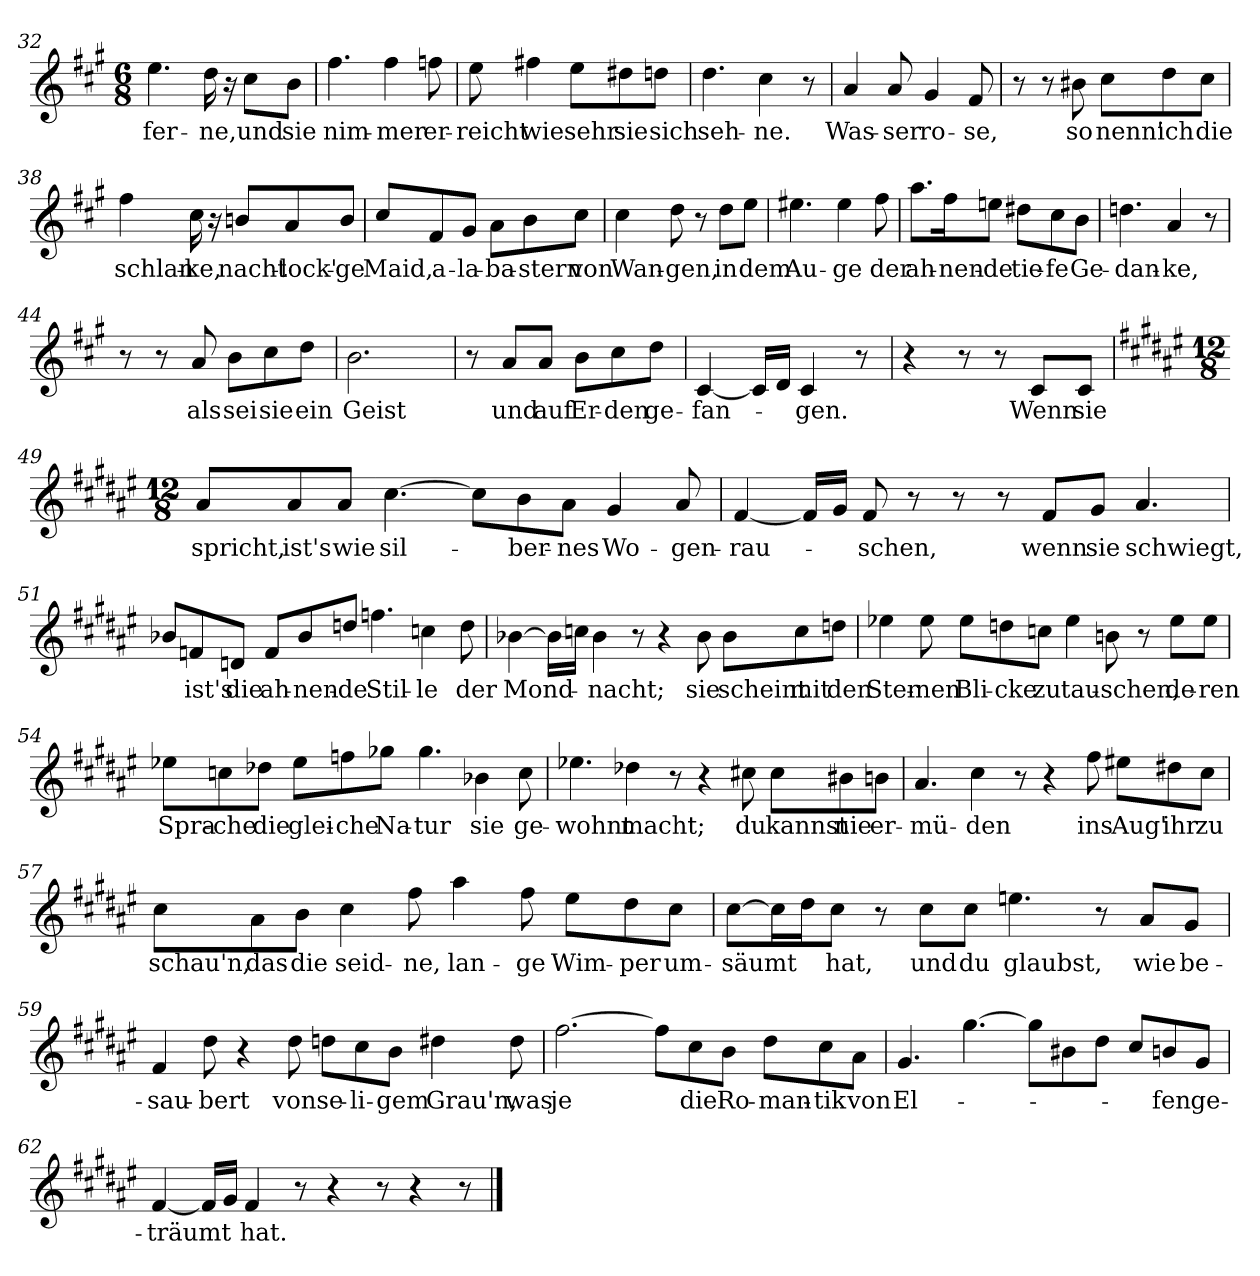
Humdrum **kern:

**kern	**text
*part1	*part1
*staff1	*staff1
*clefG2	*
*k[f#c#g#]	*
*M6/8	*
=32	=32
!	!LO:LY:b
4.ee\	fer-
!	!LO:LY:b
16dd\	-ne,
16r	.
!	!LO:LY:b
8cc#\L	und
!	!LO:LY:b
8b\J	sie
=33	=33
!	!LO:LY:b
4.ff#\	nim-
!	!LO:LY:b
4ff#\	-mer
!	!LO:LY:b
8ffn\	er-
=34	=34
!	!LO:LY:b
8ee\	-reicht
!	!LO:LY:b
4ff#X\	wie
!	!LO:LY:b
8ee\L	sehr
!	!LO:LY:b
8dd#X\	sie
!	!LO:LY:b
8ddn\J	sich
!!LO:LB:g=z
=35	=35
!	!LO:LY:b
4.dd\	seh-
!	!LO:LY:b
4cc#\	-ne.
8r	.
=36	=36
!	!LO:LY:b
4a/	Was-
!	!LO:LY:b
8a/	-ser
!	!LO:LY:b
4g#/	ro-
!	!LO:LY:b
8f#/	-se,
=37	=37
8r	.
8r	.
!	!LO:LY:b
8b#X\	so
!	!LO:LY:b
8cc#\L	nenn'
!	!LO:LY:b
8dd\	ich
!	!LO:LY:b
8cc#\J	die
=38	=38
!	!LO:LY:b
4ff#\	schlan-
!	!LO:LY:b
16cc#\	-ke,
16r	.
!	!LO:LY:b
8bn/L	nacht-
!	!LO:LY:b
8a/	-lock'-
!	!LO:LY:b
8b/J	-ge
=39	=39
!	!LO:LY:b
8cc#/L	Maid,
!	!LO:LY:b
8f#/	a-
!	!LO:LY:b
8g#/J	-la-
!	!LO:LY:b
8a\L	-ba-
!	!LO:LY:b
8b\	-stern
!	!LO:LY:b
8cc#\J	von
=40	=40
!	!LO:LY:b
4cc#\	Wan-
!	!LO:LY:b
8dd\	-gen,
8r	.
!	!LO:LY:b
8dd\L	in
!	!LO:LY:b
8ee\J	dem
!!LO:LB:g=z
=41	=41
!	!LO:LY:b
4.ee#X\	Au-
!	!LO:LY:b
4ee#\	-ge
!	!LO:LY:b
8ff#\	der
=42	=42
!	!LO:LY:b
8.aa\L	ah-
!	!LO:LY:b
16ff#\K	-nen-
!	!LO:LY:b
8een\J	-de
!	!LO:LY:b
8dd#X\L	tie-
!	!LO:LY:b
8cc#\	-fe
!	!LO:LY:b
8b\J	Ge-
=43	=43
!	!LO:LY:b
4.ddn\	-dan-
!	!LO:LY:b
4a/	-ke,
8r	.
=44	=44
8r	.
8r	.
!	!LO:LY:b
8a/	als
!	!LO:LY:b
8b\L	sei
!	!LO:LY:b
8cc#\	sie
!	!LO:LY:b
8dd\J	ein
=45	=45
!	!LO:LY:b
2.b\	Geist
=46	=46
8r	.
!	!LO:LY:b
8a/L	und
!	!LO:LY:b
8a/J	auf
!	!LO:LY:b
8b\L	Er-
!	!LO:LY:b
8cc#\	-den
!	!LO:LY:b
8dd\J	ge-
=47	=47
!	!LO:LY:b
[4c#/	-fan-
16c#/LL]	.
16d/JJ	.
!	!LO:LY:b
4c#/	-gen.
8r	.
!!LO:LB:g=z
=48	=48
4r	.
8r	.
8r	.
!	!LO:LY:b
8c#/L	Wenn
!	!LO:LY:b
8c#/J	sie
=49	=49
*k[f#c#g#d#a#e#]	*
*M12/8	*
!	!LO:LY:b
8a#/L	spricht,
!	!LO:LY:b
8a#/	ist's
!	!LO:LY:b
8a#/J	wie
!	!LO:LY:b
[4.cc#\	sil-
8cc#\L]	.
!	!LO:LY:b
8b\	-ber-
!	!LO:LY:b
8a#\J	-nes
!	!LO:LY:b
4g#/	Wo-
!	!LO:LY:b
8a#/	-gen-
=50	=50
!	!LO:LY:b
[4f#/	-rau-
16f#/LL]	.
16g#/JJ	.
!	!LO:LY:b
8f#/	-schen,
8r	.
8r	.
8r	.
!	!LO:LY:b
8f#/L	wenn
!	!LO:LY:b
8g#/J	sie
!	!LO:LY:b
4.a#/	schwiegt,
!!LO:LB:g=z
=51	=51
8b-X/L	.
!	!LO:LY:b
8fn/	ist's
!	!LO:LY:b
8dn/J	die
!	!LO:LY:b
8f/L	ah-
!	!LO:LY:b
8b-/	-nen-
!	!LO:LY:b
8ddn/J	-de
!	!LO:LY:b
4.ffn\	Stil-
!	!LO:LY:b
4ccn\	-le
!	!LO:LY:b
8dd\	der
=52	=52
!	!LO:LY:b
[4b-X\	Mond-
16b-\LL]	.
16ccn\JJ	.
!	!LO:LY:b
4b-\	-nacht;
8r	.
4r	.
!	!LO:LY:b
8b-\	sie
!	!LO:LY:b
8b-\L	scheint
!	!LO:LY:b
8cc\	mit
!	!LO:LY:b
8ddn\J	den
=53	=53
!	!LO:LY:b
4ee-X\	Ster-
!	!LO:LY:b
8ee-\	-nen
!	!LO:LY:b
8ee-\L	Bli-
!	!LO:LY:b
8ddn\	-cke
!	!LO:LY:b
8ccn\J	zu
!	!LO:LY:b
4ee-\	tau-
!	!LO:LY:b
8bn\	-schen,
8r	.
!	!LO:LY:b
8ee-\L	de-
!	!LO:LY:b
8ee-\J	-ren
!!LO:PB:g=z
=54	=54
!	!LO:LY:b
8ee-X\L	Spra-
!	!LO:LY:b
8ccn\	-che
!	!LO:LY:b
8dd-X\J	die
!	!LO:LY:b
8ee-\L	glei-
!	!LO:LY:b
8ffn\	-che
!	!LO:LY:b
8gg-X\J	Na-
!	!LO:LY:b
4.gg-\	-tur
!	!LO:LY:b
4b-X\	sie
!	!LO:LY:b
8cc\	ge-
=55	=55
!	!LO:LY:b
4.ee-X\	-wohnt
!	!LO:LY:b
4dd-X\	macht;
8r	.
4r	.
!	!LO:LY:b
8cc#X\	du
!	!LO:LY:b
8cc#\L	kannst
!	!LO:LY:b
8b#X\	nie
!	!LO:LY:b
8bn\J	er-
=56	=56
!	!LO:LY:b
4.a#/	-mü-
!	!LO:LY:b
4cc#\	-den
8r	.
4r	.
!	!LO:LY:b
8ff#\	ins
!	!LO:LY:b
8ee#X\L	Aug'
!	!LO:LY:b
8dd#X\	ihr
!	!LO:LY:b
8cc#\J	zu
!!LO:LB:g=z
=57	=57
!	!LO:LY:b
8cc#\L	schau'n,
!	!LO:LY:b
8a#\	das
!	!LO:LY:b
8b\J	die
!	!LO:LY:b
4cc#\	seid-
!	!LO:LY:b
8ff#\	-ne,
!	!LO:LY:b
4aa#\	lan-
!	!LO:LY:b
8ff#\	-ge
!	!LO:LY:b
8ee#\L	Wim-
!	!LO:LY:b
8dd#\	-per
!	!LO:LY:b
8cc#\J	um-
=58	=58
!	!LO:LY:b
[8cc#\L	-säumt
16cc#\L]	.
16dd#\J	.
!	!LO:LY:b
8cc#\J	hat,
8r	.
!	!LO:LY:b
8cc#\L	und
!	!LO:LY:b
8cc#\J	du
!	!LO:LY:b
4.een\	glaubst,
8r	.
!	!LO:LY:b
8a#/L	wie
!	!LO:LY:b
8g#/J	be-
=59	=59
!	!LO:LY:b
4f#/	-sau-
!	!LO:LY:b
8dd#\	-bert
4r	.
!	!LO:LY:b
8dd#\	von
!	!LO:LY:b
8ddn\L	se-
!	!LO:LY:b
8cc#\	-li-
!	!LO:LY:b
8b\J	-gem
!	!LO:LY:b
4dd#X\	Grau'n,
!	!LO:LY:b
8dd#\	was
!!LO:LB:g=z
=60	=60
!	!LO:LY:b
[2.ff#\	je
8ff#\L]	.
!	!LO:LY:b
8cc#\	die
!	!LO:LY:b
8b\J	Ro-
!	!LO:LY:b
8dd#\L	-man-
!	!LO:LY:b
8cc#\	-tik
!	!LO:LY:b
8a#\J	von
=61	=61
!	!LO:LY:b
4.g#/	El-
[4.gg#\	.
8gg#\L]	.
8b#X\	.
8dd#\J	.
8cc#/L	.
!	!LO:LY:b
8bn/	-fen
!	!LO:LY:b
8g#/J	ge-
=62	=62
!	!LO:LY:b
[4f#/	-träumt
16f#/LL]	.
16g#/JJ	.
!	!LO:LY:b
4f#/	hat.
8r	.
4r	.
8r	.
4r	.
8r	.
==	==
*-	*-
